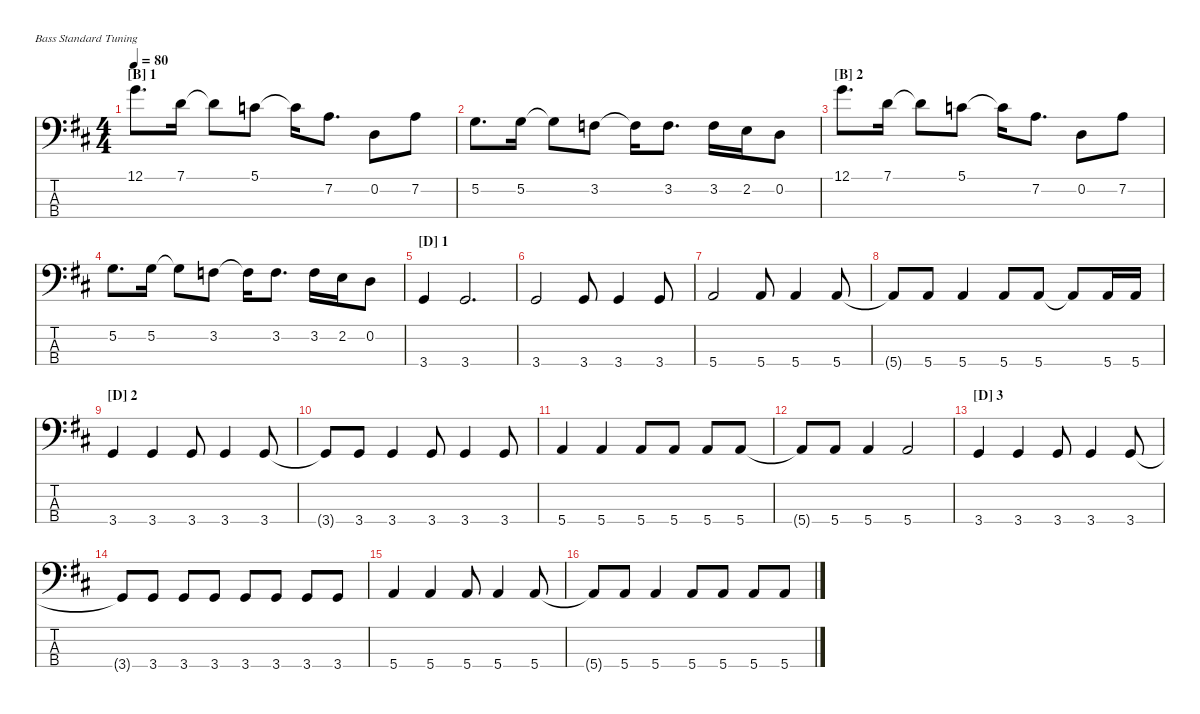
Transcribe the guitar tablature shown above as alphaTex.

\hideDynamics
\bracketExtendMode nobrackets
\singleTrackTrackNamePolicy hidden
\multiTrackTrackNamePolicy hidden
\otherSystemsTrackNameOrientation horizontal
\track ("Bass" "E-Bass") {instrument electricbassfinger}
\staff {score tabs}
\tuning (G2 D2 A1 E1)
\ts (4 4)
\section ("B" "1")
\tempo 80
\clef f4
\ks d
12.1{acc forcenatural}.8{d dy f beam Down} 7.1{acc forcenatural}.16{beam Down} 7.1{t acc forcenatural}.8{beam Down} 5.1{acc forcenatural}.8{beam Down} 5.1{t acc forcenatural}.16{beam Down} 7.2{acc forcenatural}.8{d beam Down} 0.2{acc forcenatural}.8{beam Down} 7.2{acc forcenatural}.8{beam Down} |
5.2{acc forcenatural}.8{d beam Down} 5.2{acc forcenatural}.16{beam Down} 5.2{t acc forcenatural}.8{beam Down} 3.2{acc forcenatural}.8{beam Down} 3.2{t acc forcenatural}.16{beam Down} 3.2{acc forcenatural}.8{d beam Down} 3.2{acc forcenatural}.16{beam Down} 2.2{acc forcenatural}.16{beam Down} 0.2{acc forcenatural}.8{beam Down} |
\section ("B" "2")
12.1{acc forcenatural}.8{d beam Down} 7.1{acc forcenatural}.16{beam Down} 7.1{t acc forcenatural}.8{beam Down} 5.1{acc forcenatural}.8{beam Down} 5.1{t acc forcenatural}.16{beam Down} 7.2{acc forcenatural}.8{d beam Down} 0.2{acc forcenatural}.8{beam Down} 7.2{acc forcenatural}.8{beam Down} |
5.2{acc forcenatural}.8{d beam Down} 5.2{acc forcenatural}.16{beam Down} 5.2{t acc forcenatural}.8{beam Down} 3.2{acc forcenatural}.8{beam Down} 3.2{t acc forcenatural}.16{beam Down} 3.2{acc forcenatural}.8{d beam Down} 3.2{acc forcenatural}.16{beam Down} 2.2{acc forcenatural}.16{beam Down} 0.2{acc forcenatural}.8{beam Down} |
\section ("D" "1")
3.4{acc forcenatural}.4{beam Up} 3.4{acc forcenatural}.2{d beam Up} |
3.4{acc forcenatural}.2{beam Up} 3.4{acc forcenatural}.8{beam Up} 3.4{acc forcenatural}.4{beam Up} 3.4{acc forcenatural}.8{beam Up} |
5.4{acc forcenatural}.2{beam Up} 5.4{acc forcenatural}.8{beam Up} 5.4{acc forcenatural}.4{beam Up} 5.4{acc forcenatural}.8{beam Up} |
5.4{t acc forcenatural}.8{beam Up} 5.4{acc forcenatural}.8{beam Up} 5.4{acc forcenatural}.4{beam Up} 5.4{acc forcenatural}.8{beam Up} 5.4{acc forcenatural}.8{beam Up} 5.4{t acc forcenatural}.8{beam Up} 5.4{acc forcenatural}.16{beam Up} 5.4{acc forcenatural}.16{beam Up} |
\section ("D" "2")
3.4{acc forcenatural}.4{beam Up} 3.4{acc forcenatural}.4{beam Up} 3.4{acc forcenatural}.8{beam Up} 3.4{acc forcenatural}.4{beam Up} 3.4{acc forcenatural}.8{beam Up} |
3.4{t acc forcenatural}.8{beam Up} 3.4{acc forcenatural}.8{beam Up} 3.4{acc forcenatural}.4{beam Up} 3.4{acc forcenatural}.8{beam Up} 3.4{acc forcenatural}.4{beam Up} 3.4{acc forcenatural}.8{beam Up} |
5.4{acc forcenatural}.4{beam Up} 5.4{acc forcenatural}.4{beam Up} 5.4{acc forcenatural}.8{beam Up} 5.4{acc forcenatural}.8{beam Up} 5.4{acc forcenatural}.8{beam Up} 5.4{acc forcenatural}.8{beam Up} |
5.4{t acc forcenatural}.8{beam Up} 5.4{acc forcenatural}.8{beam Up} 5.4{acc forcenatural}.4{beam Up} 5.4{acc forcenatural}.2{beam Up} |
\section ("D" "3")
3.4{acc forcenatural}.4{beam Up} 3.4{acc forcenatural}.4{beam Up} 3.4{acc forcenatural}.8{beam Up} 3.4{acc forcenatural}.4{beam Up} 3.4{acc forcenatural}.8{beam Up} |
3.4{t acc forcenatural}.8{beam Up} 3.4{acc forcenatural}.8{beam Up} 3.4{acc forcenatural}.8{beam Up} 3.4{acc forcenatural}.8{beam Up} 3.4{acc forcenatural}.8{beam Up} 3.4{acc forcenatural}.8{beam Up} 3.4{acc forcenatural}.8{beam Up} 3.4{acc forcenatural}.8{beam Up} |
5.4{acc forcenatural}.4{beam Up} 5.4{acc forcenatural}.4{beam Up} 5.4{acc forcenatural}.8{beam Up} 5.4{acc forcenatural}.4{beam Up} 5.4{acc forcenatural}.8{beam Up} |
5.4{t acc forcenatural}.8{beam Up} 5.4{acc forcenatural}.8{beam Up} 5.4{acc forcenatural}.4{beam Up} 5.4{acc forcenatural}.8{beam Up} 5.4{acc forcenatural}.8{beam Up} 5.4{acc forcenatural}.8{beam Up} 5.4{acc forcenatural}.8{beam Up}
